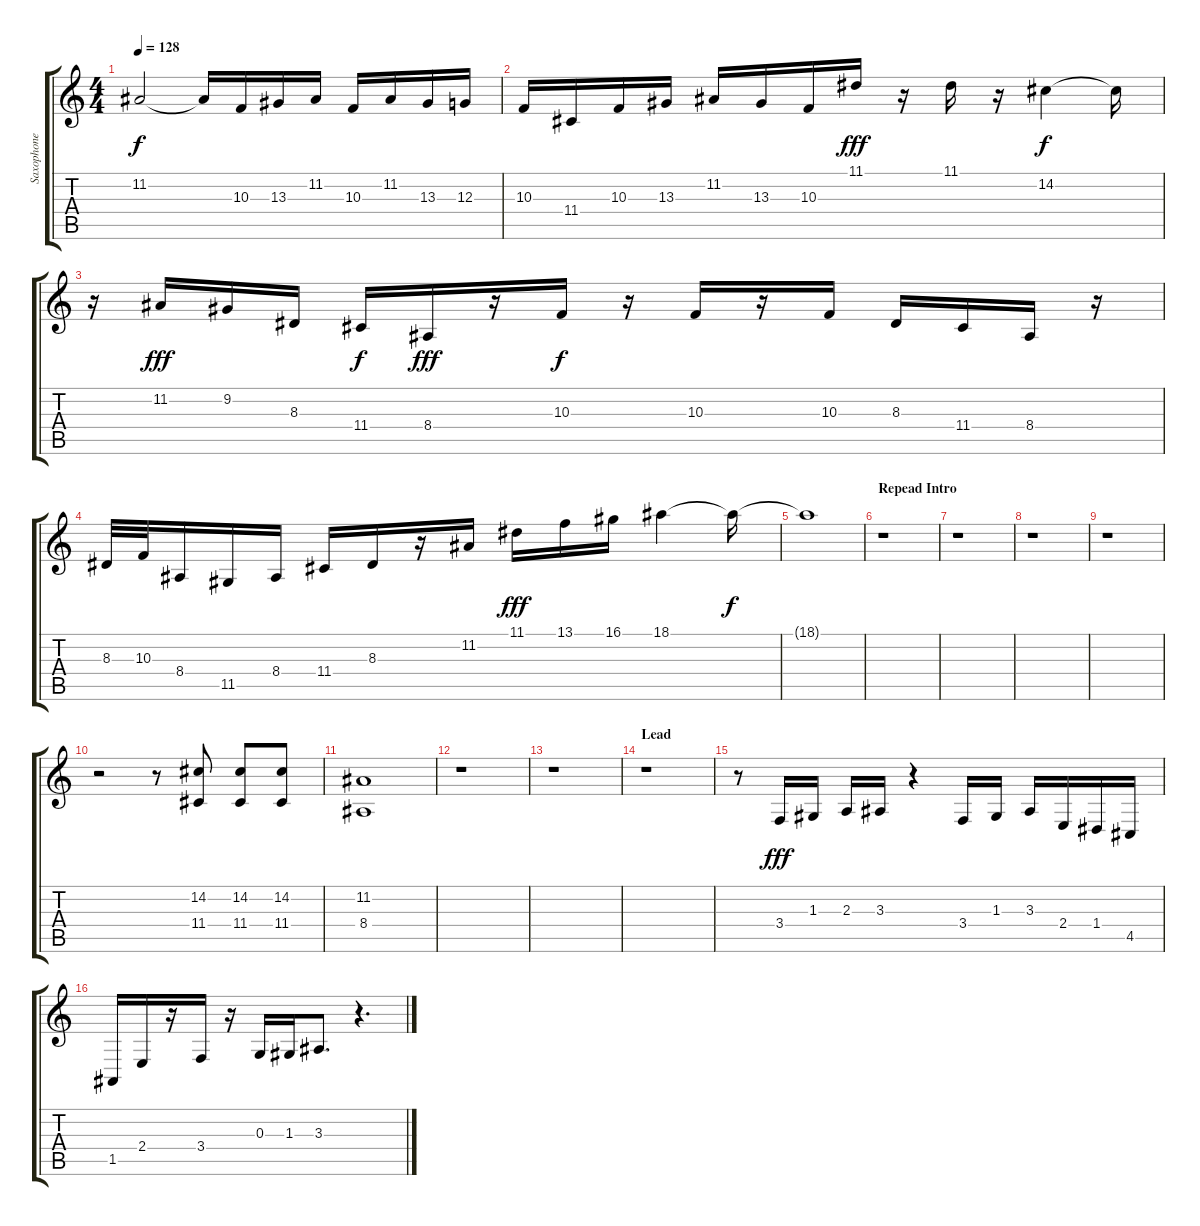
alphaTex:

\track ("Saxophone" "Saxophone") {instrument altosax}
\staff {score tabs}
\tuning (E4 B3 G3 D3 A2 E2) {hide}
\ts (4 4)
\tempo 128
\clef g2
\ks c
11.2.2{dy f} 11.2{t}.16 10.3.16 13.3.16 11.2.16 10.3.16 11.2.16 13.3.16 12.3.16 |
10.3.16 11.4.16 10.3.16 13.3.16 11.2.16 13.3.16 10.3.16 11.1.16{dy fff} r.16 11.1.16 r.16 14.2.4{dy f} 14.2{t}.16 |
r.16 11.2.16{dy fff} 9.2.16 8.3.16 11.4.16{dy f} 8.4.16{dy fff} r.16 10.3.16{dy f} r.16 10.3.16 r.16 10.3.16 8.3.16 11.4.16 8.4.16 r.16 |
8.3.32 10.3.32 8.4.16 11.5.16 8.4.16 11.4.16 8.3.16 r.16 11.2.16 11.1.16{dy fff} 13.1.16 16.1.16 18.1.4 18.1{t}.16{dy f} |
18.1{t}.1 |
\section ("" "Repead Intro")
r.1 |
r.1 |
r.1 |
r.1 |
r.2 r.8 (14.2 11.4).8 (14.2 11.4).8 (14.2 11.4).8 |
(11.2 8.4).1{volume 5} |
r.1 |
r.1 |
\section ("" "Lead")
r.1 |
r.8 3.4.16{dy fff volume 16} 1.3.16 2.3.16 3.3.16 r.4 3.4.16 1.3.16 3.3.16 2.4.16 1.4.16 4.5.16 |
1.5.16 2.4.16 r.16 3.4.16 r.16 0.3.16 1.3.16 3.3.8{d} r.4{d}
